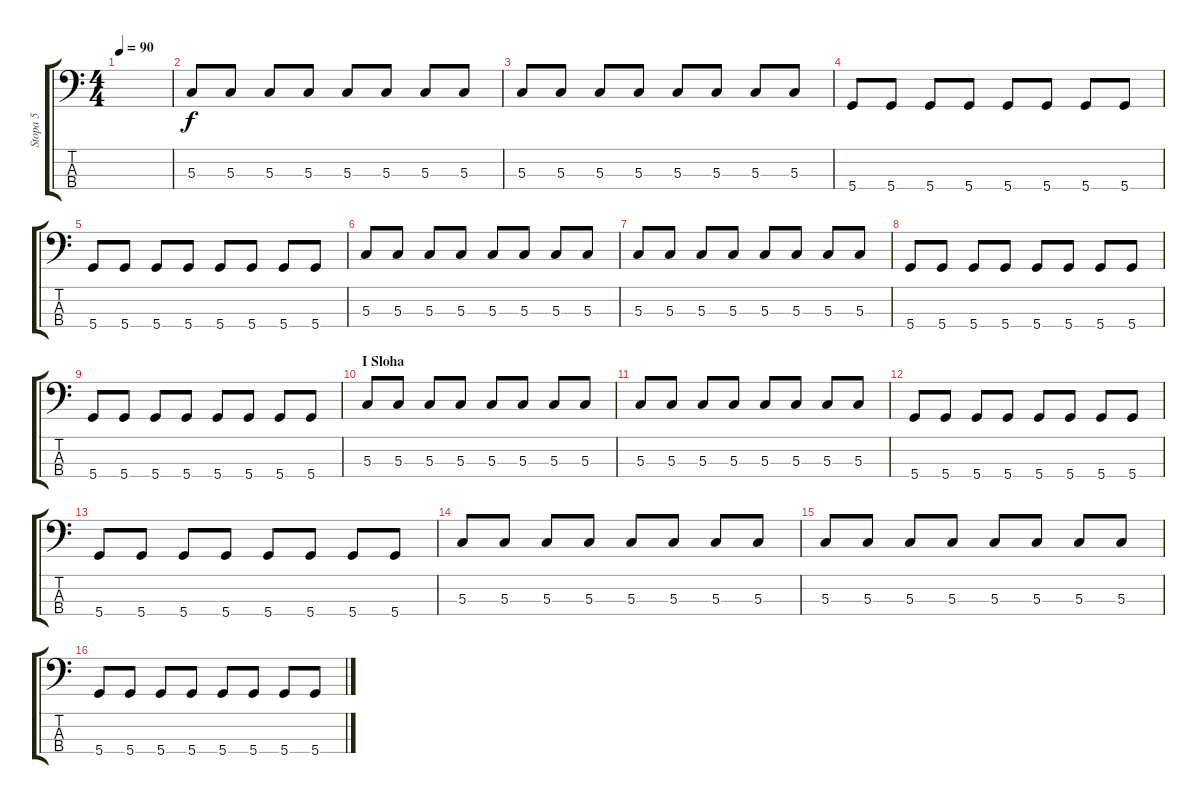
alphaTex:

\track ("Stopa 5" "Stopa 5") {instrument electricbasspick}
\staff {score tabs}
\tuning (F2 C2 G1 D1) {hide}
\ts (4 4)
\tempo 90
\clef f4
\ks c
|
5.3.8 5.3.8 5.3.8 5.3.8 5.3.8 5.3.8 5.3.8 5.3.8 |
5.3.8 5.3.8 5.3.8 5.3.8 5.3.8 5.3.8 5.3.8 5.3.8 |
5.4.8 5.4.8 5.4.8 5.4.8 5.4.8 5.4.8 5.4.8 5.4.8 |
5.4.8 5.4.8 5.4.8 5.4.8 5.4.8 5.4.8 5.4.8 5.4.8 |
5.3.8 5.3.8 5.3.8 5.3.8 5.3.8 5.3.8 5.3.8 5.3.8 |
5.3.8 5.3.8 5.3.8 5.3.8 5.3.8 5.3.8 5.3.8 5.3.8 |
5.4.8 5.4.8 5.4.8 5.4.8 5.4.8 5.4.8 5.4.8 5.4.8 |
5.4.8 5.4.8 5.4.8 5.4.8 5.4.8 5.4.8 5.4.8 5.4.8 |
\section ("" "I Sloha")
5.3.8 5.3.8 5.3.8 5.3.8 5.3.8 5.3.8 5.3.8 5.3.8 |
5.3.8 5.3.8 5.3.8 5.3.8 5.3.8 5.3.8 5.3.8 5.3.8 |
5.4.8 5.4.8 5.4.8 5.4.8 5.4.8 5.4.8 5.4.8 5.4.8 |
5.4.8 5.4.8 5.4.8 5.4.8 5.4.8 5.4.8 5.4.8 5.4.8 |
5.3.8 5.3.8 5.3.8 5.3.8 5.3.8 5.3.8 5.3.8 5.3.8 |
5.3.8 5.3.8 5.3.8 5.3.8 5.3.8 5.3.8 5.3.8 5.3.8 |
5.4.8 5.4.8 5.4.8 5.4.8 5.4.8 5.4.8 5.4.8 5.4.8
